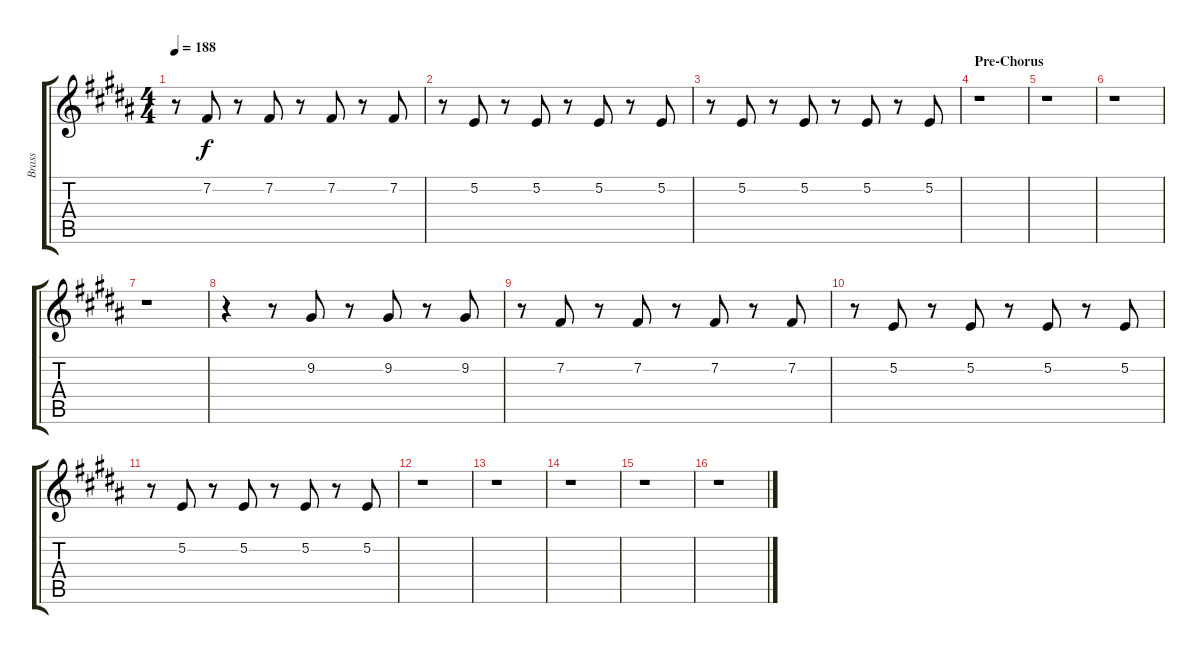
\track ("Brass" "Brass") {instrument brasssection}
\staff {score tabs}
\tuning (E4 B3 G3 D3 A2 E2) {hide}
\ts (4 4)
\tempo 188
\clef g2
\ks b
r.8{dy f} 7.2.8 r.8 7.2.8 r.8 7.2.8 r.8 7.2.8 |
r.8 5.2.8 r.8 5.2.8 r.8 5.2.8 r.8 5.2.8 |
r.8 5.2.8 r.8 5.2.8 r.8 5.2.8 r.8 5.2.8 |
\section ("" "Pre-Chorus")
r.1 |
r.1 |
r.1 |
r.1 |
r.4 r.8 9.2.8 r.8 9.2.8 r.8 9.2.8 |
r.8 7.2.8 r.8 7.2.8 r.8 7.2.8 r.8 7.2.8 |
r.8 5.2.8 r.8 5.2.8 r.8 5.2.8 r.8 5.2.8 |
r.8 5.2.8 r.8 5.2.8 r.8 5.2.8 r.8 5.2.8 |
r.1 |
r.1 |
r.1 |
r.1 |
r.1
